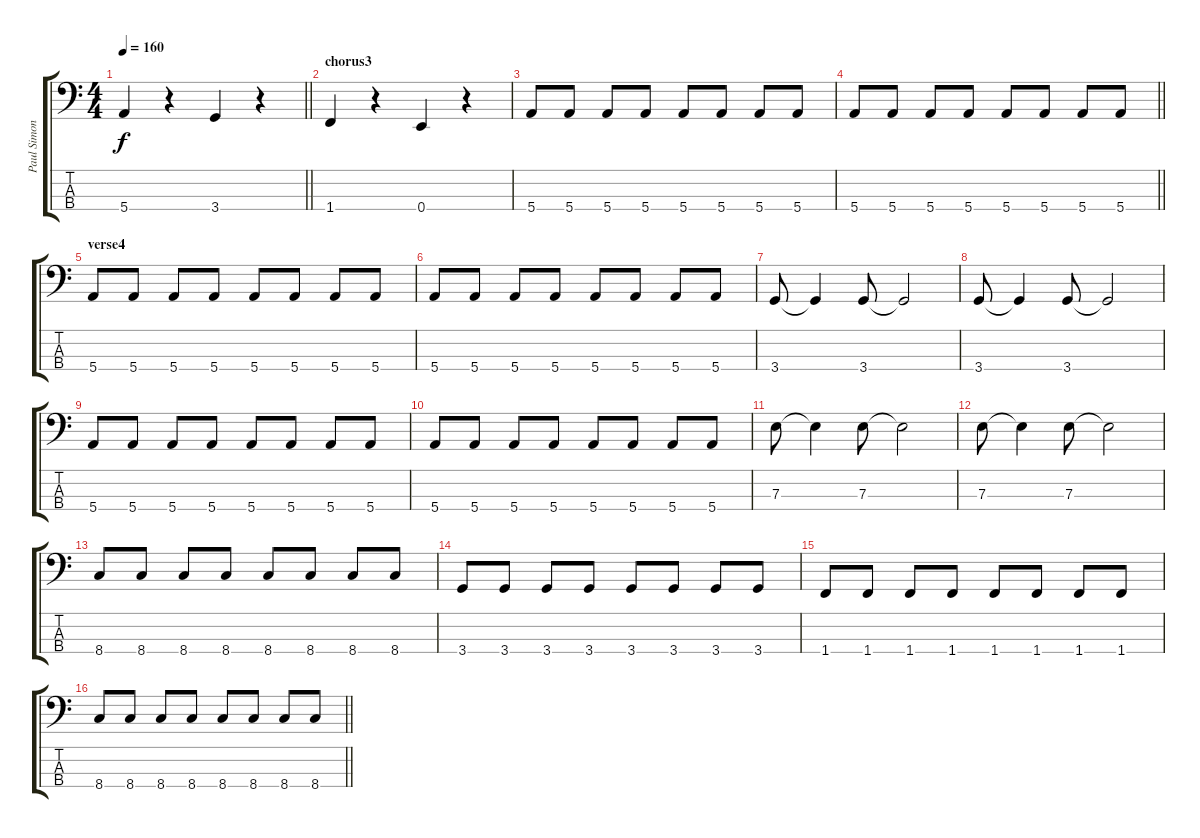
\track ("Paul Simonom" "Paul Simon") {instrument electricbassfinger}
\staff {score tabs}
\tuning (G2 D2 A1 E1) {hide}
\ts (4 4)
\tempo 160
\clef f4
\barLineRight lightlight
\ks c
5.4.4{dy f} r.4 3.4.4 r.4 |
\section ("" "chorus3")
1.4.4 r.4 0.4.4 r.4 |
5.4.8 5.4.8 5.4.8 5.4.8 5.4.8 5.4.8 5.4.8 5.4.8 |
\barLineRight lightlight
5.4.8 5.4.8 5.4.8 5.4.8 5.4.8 5.4.8 5.4.8 5.4.8 |
\section ("" "verse4")
5.4.8 5.4.8 5.4.8 5.4.8 5.4.8 5.4.8 5.4.8 5.4.8 |
5.4.8 5.4.8 5.4.8 5.4.8 5.4.8 5.4.8 5.4.8 5.4.8 |
3.4.8 3.4{t}.4 3.4.8 3.4{t}.2 |
3.4.8 3.4{t}.4 3.4.8 3.4{t}.2 |
5.4.8 5.4.8 5.4.8 5.4.8 5.4.8 5.4.8 5.4.8 5.4.8 |
5.4.8 5.4.8 5.4.8 5.4.8 5.4.8 5.4.8 5.4.8 5.4.8 |
7.3.8 7.3{t}.4 7.3.8 7.3{t}.2 |
7.3.8 7.3{t}.4 7.3.8 7.3{t}.2 |
8.4.8 8.4.8 8.4.8 8.4.8 8.4.8 8.4.8 8.4.8 8.4.8 |
3.4.8 3.4.8 3.4.8 3.4.8 3.4.8 3.4.8 3.4.8 3.4.8 |
1.4.8 1.4.8 1.4.8 1.4.8 1.4.8 1.4.8 1.4.8 1.4.8 |
\barLineRight lightlight
8.4.8 8.4.8 8.4.8 8.4.8 8.4.8 8.4.8 8.4.8 8.4.8
